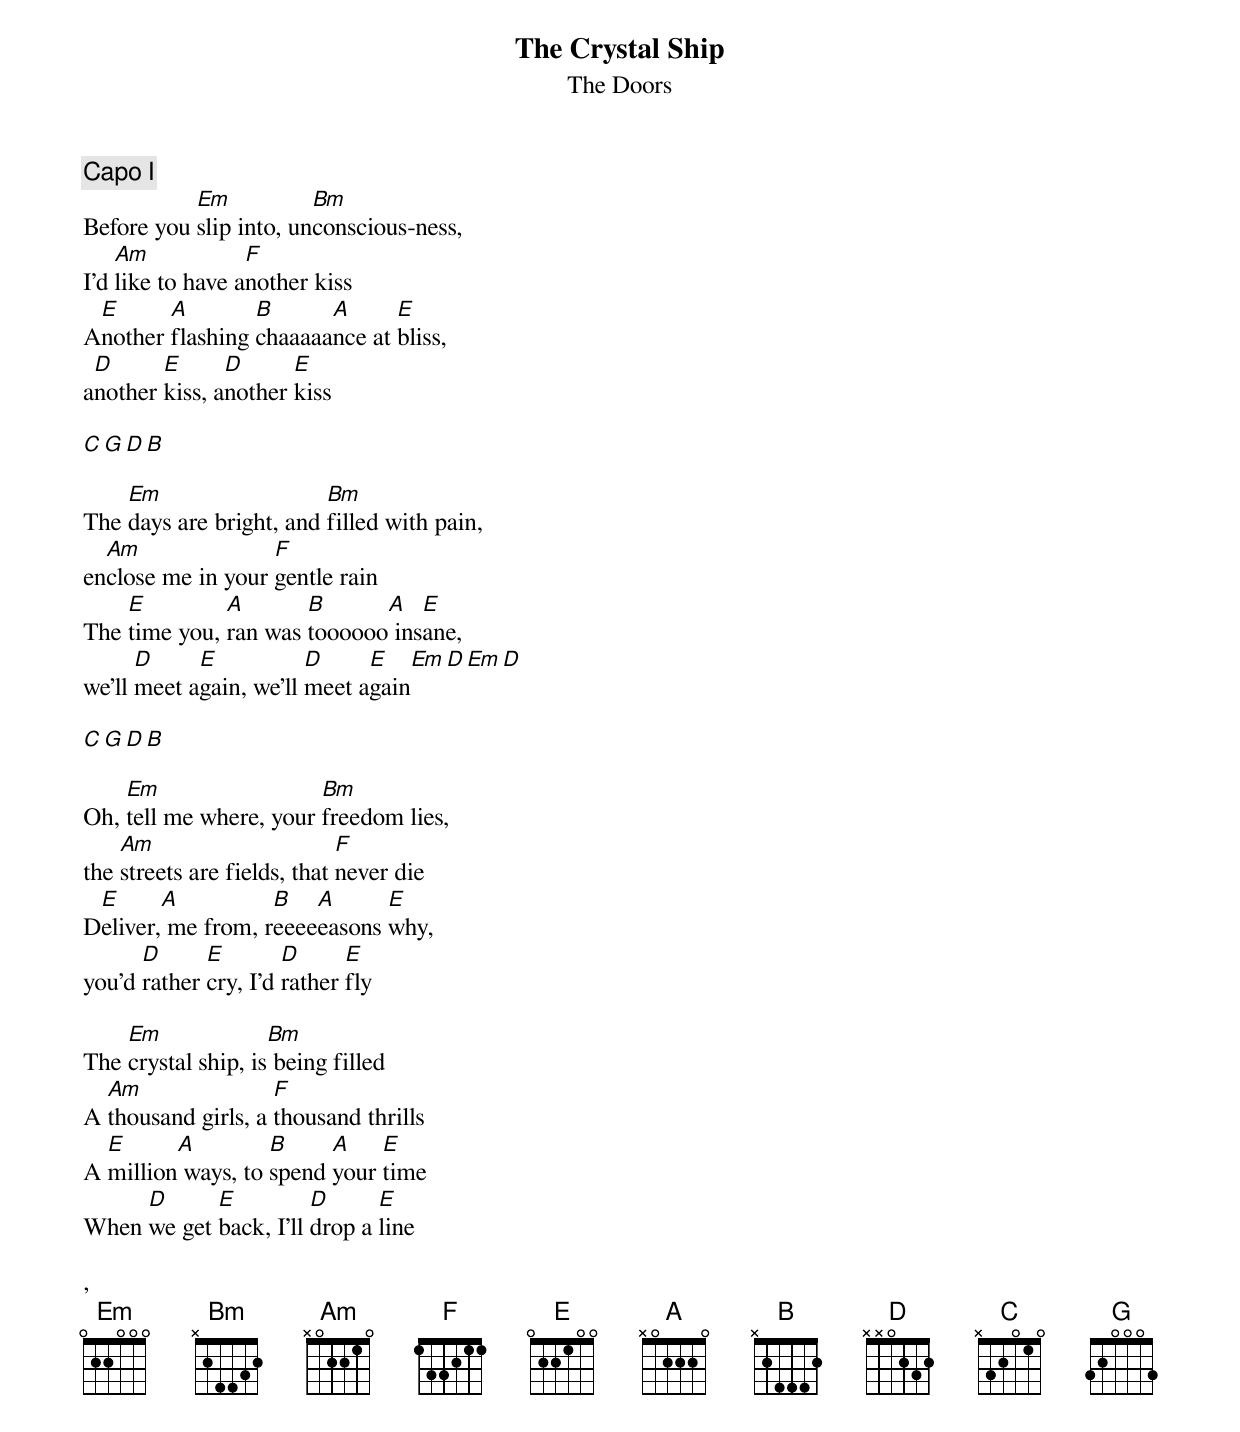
The Crystal Ship
The Doors

Capo I
           Em           Bm
Before you slip into, unconscious-ness,
    Am            F
I'd like to have another kiss
 E      A        B      A      E
Another flashing chaaaaance at bliss,
 D      E      D      E
another kiss, another kiss

C G D  B

    Em                   Bm
The days are bright, and filled with pain,
  Am               F
enclose me in your gentle rain
    E         A       B      A   E
The time you, ran was toooooo insane,
      D     E           D     E    Em  D  Em  D
we'll meet again, we'll meet again

C G D  B

    Em                  Bm
Oh, tell me where, your freedom lies,
    Am                       F
the streets are fields, that never die
 E      A          B   A      E
Deliver, me from, reeeeeasons why,
      D      E        D      E
you'd rather cry, I'd rather fly

    Em              Bm
The crystal ship, is being filled
  Am                F
A thousand girls, a thousand thrills
  E      A         B     A    E
A million ways, to spend your time
     D      E          D      E
When we get back, I'll drop a line

,
